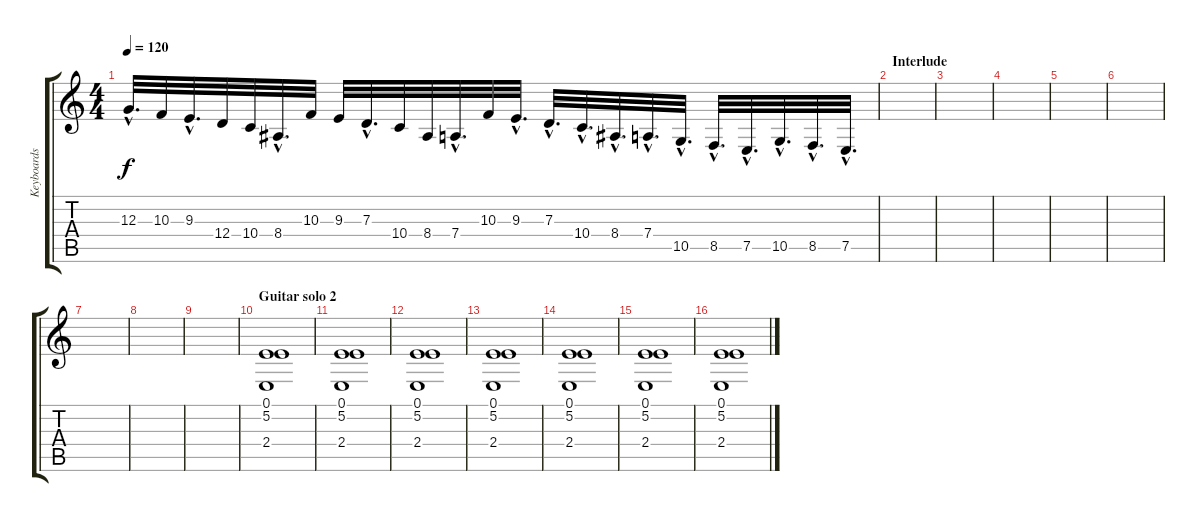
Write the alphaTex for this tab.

\track ("Keyboards" "Keyboards") {instrument choiraahs}
\staff {score tabs}
\tuning (E4 B3 G3 D3 A2 E2) {hide}
\ts (4 4)
\tempo 120
\clef g2
\ks c
12.3{hac}.32{d dy f} 10.3.32 9.3{hac}.32{d} 12.4.32 10.4.32 8.4{hac}.32{d} 10.3.32 9.3.32 7.3{hac}.32{d} 10.4.32 8.4.32 7.4{hac}.32{d} 10.3.32 9.3{hac}.32{d} 7.3{hac}.32{d} 10.4{hac}.32{d} 8.4{hac}.32{d} 7.4{hac}.32{d} 10.5{hac}.32{d} 8.5{hac}.32{d} 7.5{hac}.32{d} 10.5{hac}.32{d} 8.5{hac}.32{d} 7.5{hac}.32{d} |
\section ("" "Interlude")
|
|
|
|
|
|
|
|
\section ("" "Guitar solo 2")
(0.1 5.2 2.4).1{volume 10 instrument choiraahs} |
(0.1 5.2 2.4).1{volume 10 instrument choiraahs} |
(0.1 5.2 2.4).1{volume 10 instrument choiraahs} |
(0.1 5.2 2.4).1{volume 10 instrument choiraahs} |
(0.1 5.2 2.4).1{volume 10 instrument choiraahs} |
(0.1 5.2 2.4).1{volume 10 instrument choiraahs} |
(0.1 5.2 2.4).1{volume 10 instrument choiraahs}
